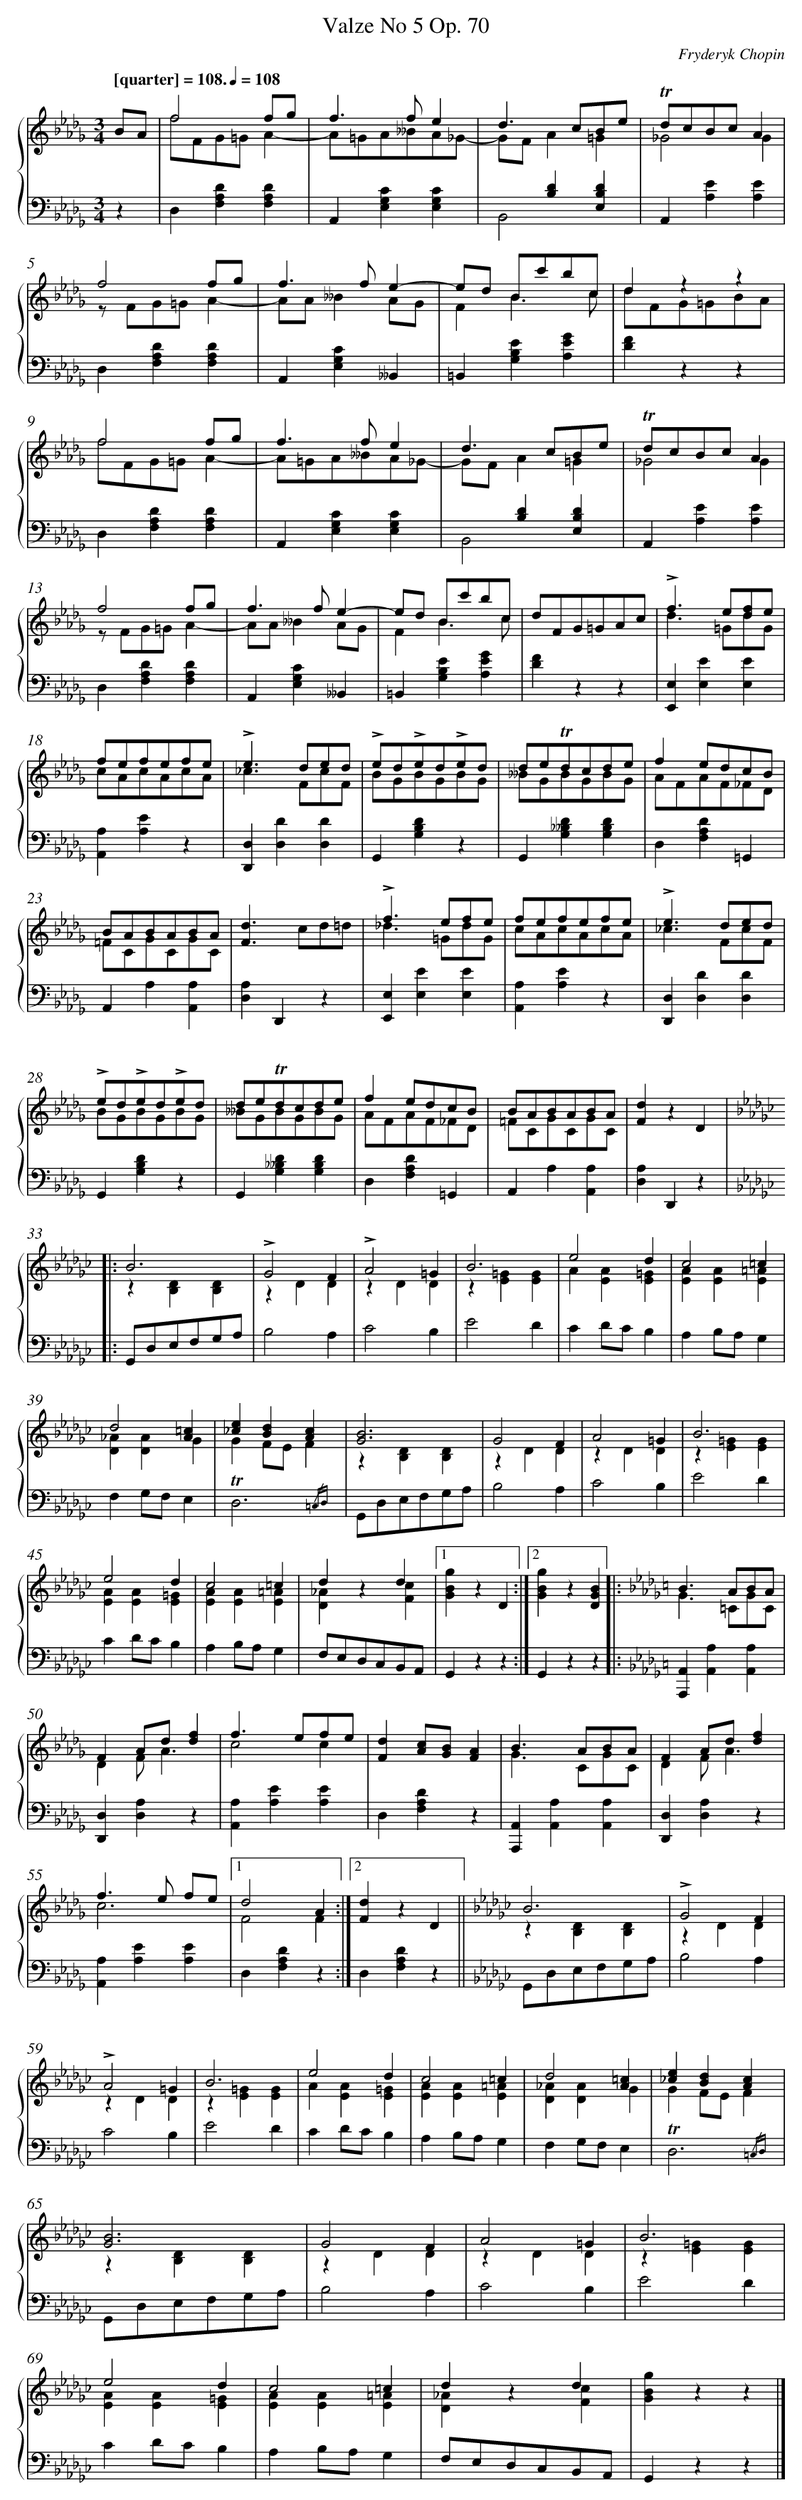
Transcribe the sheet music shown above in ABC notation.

X:1
T: Valze No 5 Op. 70
C: Fryderyk Chopin
L: 1/4
M: 3/4
Q: "[quarter] = 108." 1/4=108
%%staves {1 2}
V: 1 clef=treble
V: 2 clef=bass
K: Db
[V:1] B/A/ [I:setbarnb 1]|
[V:2] z |
[V:1] f2f/g/ & f/F/G/=G/A- |
[V:2] D,[DA,F,][DA,F,] |
[V:1] f>fe & A/=G/A/__B/A/_G/- |
[V:2] A,,[CG,E,][CG,E,] |
[V:1] d>cB/e/ & G/F/A=G |
[V:2] x[DB,][DB,E,] & B,,2x |
[V:1] !trill!d/c/B/c/A & _G2G |
[V:2] A,,[EA,][EA,] |
[V:1] f2f/g/ & z/ F/G/=G/A- |
[V:2] D,[DA,F,][DA,F,] |
[V:1] f>fe- & A/A/__BA/G/ |
[V:2] A,,[CG,E,]__B,, |
[V:1] e/d/ B/c'/b/c/ & FB3/c/ |
[V:2] =B,,[EB,G,][GEA,] |
[V:1] dzz & d/F/G/=G/B/A/ |
[V:2] [FD]zz |
[V:1] f2f/g/ & f/F/G/=G/A- |
[V:2] D,[DA,F,][DA,F,] |
[V:1] f>fe & A/=G/A/__B/A/_G/- |
[V:2] A,,[CG,E,][CG,E,] |
[V:1] d>cB/e/ & G/F/A=G |
[V:2] x[DB,][DB,E,] & B,,2x |
[V:1] !trill!d/c/B/c/A & _G2G |
[V:2] A,,[EA,][EA,] |
[V:1] f2f/g/ & z/ F/G/=G/A- |
[V:2] D,[DA,F,][DA,F,] |
[V:1] f>fe- & A/A/__BA/G/ |
[V:2] A,,[CG,E,]__B,, |
[V:1] e/d/ B/c'/b/c/ & FB3/c/ |
[V:2] =B,,[EB,G,][GEA,] |
[V:1] d/F/G/=G/A/c/ |
[V:2] [FD]zz |
[V:1] !accent!f>e[f/d/]e/ & d>=Gd/G/ |
[V:2] [E,E,,][EE,][EE,] |
[V:1] f/e/f/e/f/e/ & c/A/c/A/c/A/ |
[V:2] [A,A,,][EA,]z |
[V:1] !accent!e>de/d/ & _c>Fc/F/ |
[V:2] [D,D,,][DD,][DD,] |
[V:1] !accent!e/d/!accent!e/d/!accent!e/d/ & B/G/B/G/B/G/ |
[V:2] G,,[DB,G,]z |
[V:1] d/e/!trill!d/c/d/e/ & __B/G/B/G/B/G/ |
[V:2] G,,[D__B,G,][DB,G,] |
[V:1] fe/d/c/B/ & A/F/A/F/_F/D/ |
[V:2] D,[DA,F,]=G,, |
[V:1] B/A/B/A/B/A/ & =F/C/G/C/G/C/ |
[V:2] A,,A,[A,A,,] |
[V:1] [dF]>cd/=d/ |
[V:2] [A,D,]D,,z |
[V:1] !accent!f>ef/e/ & _d>=Gd/G/ |
[V:2] [E,E,,][EE,][EE,] |
[V:1] f/e/f/e/f/e/ & c/A/c/A/c/A/ |
[V:2] [A,A,,][EA,]z |
[V:1] !accent!e>de/d/ & _c>Fc/F/ |
[V:2] [D,D,,][DD,][DD,] |
[V:1] !accent!e/d/!accent!e/d/!accent!e/d/ & B/G/B/G/B/G/ |
[V:2] G,,[DB,G,]z |
[V:1] d/e/!trill!d/c/d/e/ & __B/G/B/G/B/G/ |
[V:2] G,,[D__B,G,][DB,G,] |
[V:1] fe/d/c/B/ & A/F/A/F/_F/D/ |
[V:2] D,[DA,F,]=G,, |
[V:1] B/A/B/A/B/A/ & =F/C/G/C/G/C/ |
[V:2] A,,A,[A,A,,] |
[V:1] [dF]zD ]|:
[V:2] [A,D,]D,,z ]|:
[V:1]  [K:Gb] B3 & z[DB,][DB,] |
[V:2]  [K:Gb] G,,/D,/E,/F,/G,/A,/ |
[V:1] !accent!G2F & zDD |
[V:2] B,2A, |
[V:1] !accent!A2=G & zDD |
[V:2] C2B, |
[V:1] B3 & z[=GE][GE] |
[V:2] E2D |
[V:1] e2d & A[AE][=GE] |
[V:2] CD/C/B, |
[V:1] c2=c & [AE][AE][=AE] |
[V:2] A,B,/A,/G, |
[V:1] d2[=cA] & [_AD][AD]G |
[V:2] F,G,/F,/E, |
[V:1] [e_c][dB][cA] & GF/E/F |
[V:2] !trill!D,3{/=C,D,} |
[V:1] [B3G3] & z[DB,][DB,] |
[V:2] G,,/D,/E,/F,/G,/A,/ |
[V:1] G2F & zDD |
[V:2] B,2A, |
[V:1] A2=G & zDD |
[V:2] C2B, |
[V:1] B3 & z[=GE][GE] |
[V:2] E2D |
[V:1] e2d & [AE][AE][=GE] |
[V:2] CD/C/B, |
[V:1] c2=c & [AE][AE][=AE] |
[V:2] A,B,/A,/G, |
[V:1] dzd & [_AD]x[cF] |[1
[V:2] F,/E,/D,/C,/B,,/A,,/ |
[V:1] [gBG]zD :|][2
[V:2] G,,zz :|]
[V:1] [gBG]z[BGD] ]|:
[V:2] G,,zz ]|:
[V:1]  [K:Db] B>AB/A/ & G>=CG/C/ |
[V:2]  [K:Db] [A,,A,,,][A,A,,][A,A,,] |
[V:1] FA/d/[fd] & DF/A3/ |
[V:2] [D,D,,][A,D,]z |
[V:1] f>ef/e/ & c2c |
[V:2] [A,A,,][EA,][EA,] |
[V:1] [dF][c/A/][B/G/][AF] |
[V:2] D,[DA,F,]z |
[V:1] B>AB/A/ & G>CG/C/ |
[V:2] [A,,A,,,][A,A,,][A,A,,] |
[V:1] FA/d/[fd] & DF/A3/ |
[V:2] [D,D,,][A,D,]z |
[V:1] f>e f/e/ & c3 |[1
[V:2] [A,A,,][EA,][EA,] |
[V:1] d2A & F2F :|][2
[V:2] D,[DA,F,]z :|]
[V:1] [dF]zD ||
[V:2] D,[DA,F,]z ||
[V:1]  [K:Gb] B3 & z[DB,][DB,] |
[V:2]  [K:Gb] G,,/D,/E,/F,/G,/A,/ |
[V:1] !accent!G2F & zDD |
[V:2] B,2A, |
[V:1] !accent!A2=G & zDD |
[V:2] C2B, |
[V:1] B3 & z[=GE][GE] |
[V:2] E2D |
[V:1] e2d & A[AE][=GE] |
[V:2] CD/C/B, |
[V:1] c2=c & [AE][AE][=AE] |
[V:2] A,B,/A,/G, |
[V:1] d2[=cA] & [_AD][AD]G |
[V:2] F,G,/F,/E, |
[V:1] [e_c][dB][cA] & GF/E/F |
[V:2] !trill!D,3{/=C,D,} |
[V:1] [B3G3] & z[DB,][DB,] |
[V:2] G,,/D,/E,/F,/G,/A,/ |
[V:1] G2F & zDD |
[V:2] B,2A, |
[V:1] A2=G & zDD |
[V:2] C2B, |
[V:1] B3 & z[=GE][GE] |
[V:2] E2D |
[V:1] e2d & [AE][AE][=GE] |
[V:2] CD/C/B, |
[V:1] c2=c & [AE][AE][=AE] |
[V:2] A,B,/A,/G, |
[V:1] dzd & [_AD]x[cF] |
[V:2] F,/E,/D,/C,/B,,/A,,/ |
[V:1] [gBG]zz |]
[V:2] G,,zz |]
